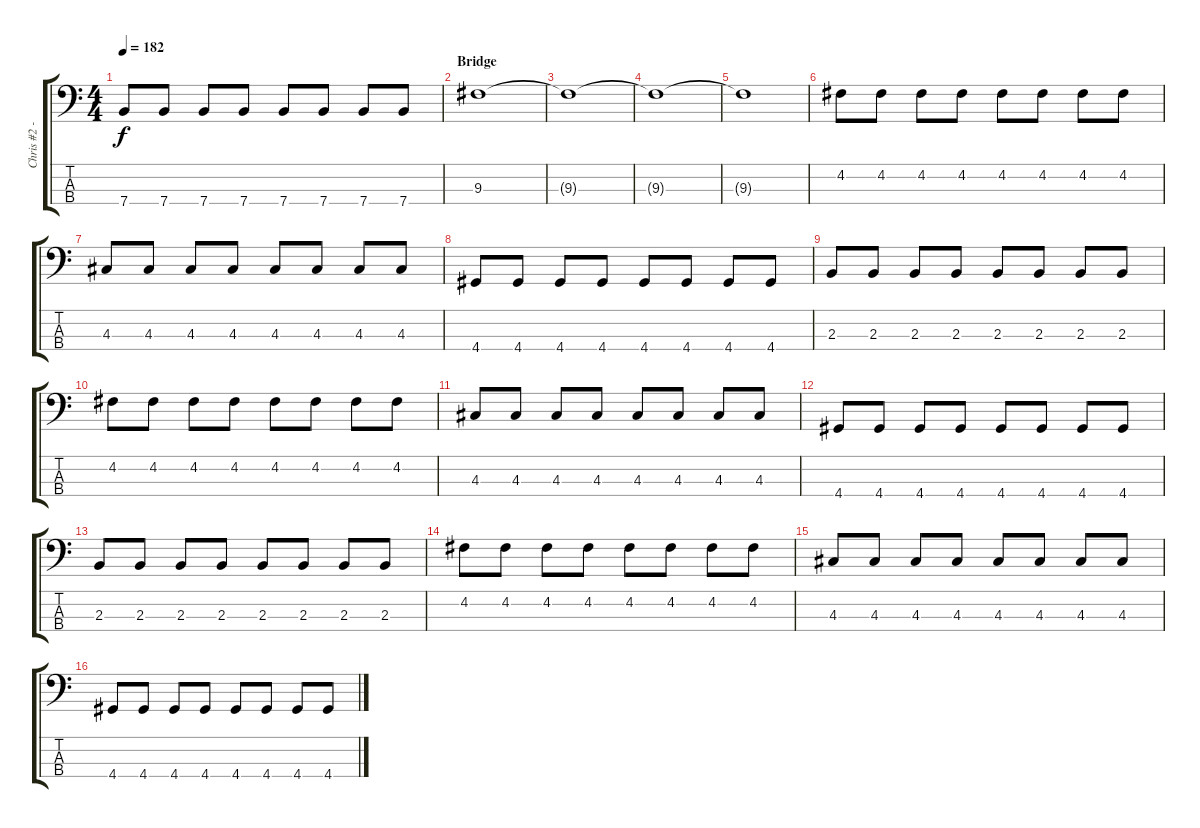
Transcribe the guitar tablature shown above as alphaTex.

\track ("Chris #2 - Bass" "Chris #2 -") {instrument electricbasspick}
\staff {score tabs}
\tuning (G2 D2 A1 E1) {hide}
\ts (4 4)
\tempo 182
\clef f4
\ks c
7.4.8{dy f} 7.4.8 7.4.8 7.4.8 7.4.8 7.4.8 7.4.8 7.4.8 |
\section ("" "Bridge")
9.3.1 |
9.3{t}.1 |
9.3{t}.1 |
9.3{t}.1 |
4.2.8 4.2.8 4.2.8 4.2.8 4.2.8 4.2.8 4.2.8 4.2.8 |
4.3.8 4.3.8 4.3.8 4.3.8 4.3.8 4.3.8 4.3.8 4.3.8 |
4.4.8 4.4.8 4.4.8 4.4.8 4.4.8 4.4.8 4.4.8 4.4.8 |
2.3.8 2.3.8 2.3.8 2.3.8 2.3.8 2.3.8 2.3.8 2.3.8 |
4.2.8 4.2.8 4.2.8 4.2.8 4.2.8 4.2.8 4.2.8 4.2.8 |
4.3.8 4.3.8 4.3.8 4.3.8 4.3.8 4.3.8 4.3.8 4.3.8 |
4.4.8 4.4.8 4.4.8 4.4.8 4.4.8 4.4.8 4.4.8 4.4.8 |
2.3.8 2.3.8 2.3.8 2.3.8 2.3.8 2.3.8 2.3.8 2.3.8 |
4.2.8 4.2.8 4.2.8 4.2.8 4.2.8 4.2.8 4.2.8 4.2.8 |
4.3.8 4.3.8 4.3.8 4.3.8 4.3.8 4.3.8 4.3.8 4.3.8 |
4.4.8 4.4.8 4.4.8 4.4.8 4.4.8 4.4.8 4.4.8 4.4.8
